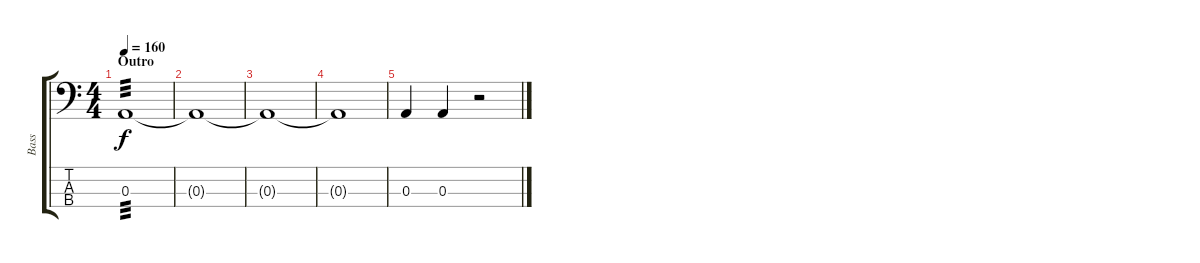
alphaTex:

\track ("Bass" "Bass") {instrument electricbasspick}
\staff {score tabs}
\tuning (G2 D2 A1 E1) {hide}
\ts (4 4)
\section ("" "Outro")
\tempo 160
\clef f4
\ks c
0.3.1{tp 3 dy f} |
0.3{t}.1 |
0.3{t}.1 |
0.3{t}.1 |
0.3.4 0.3.4 r.2
